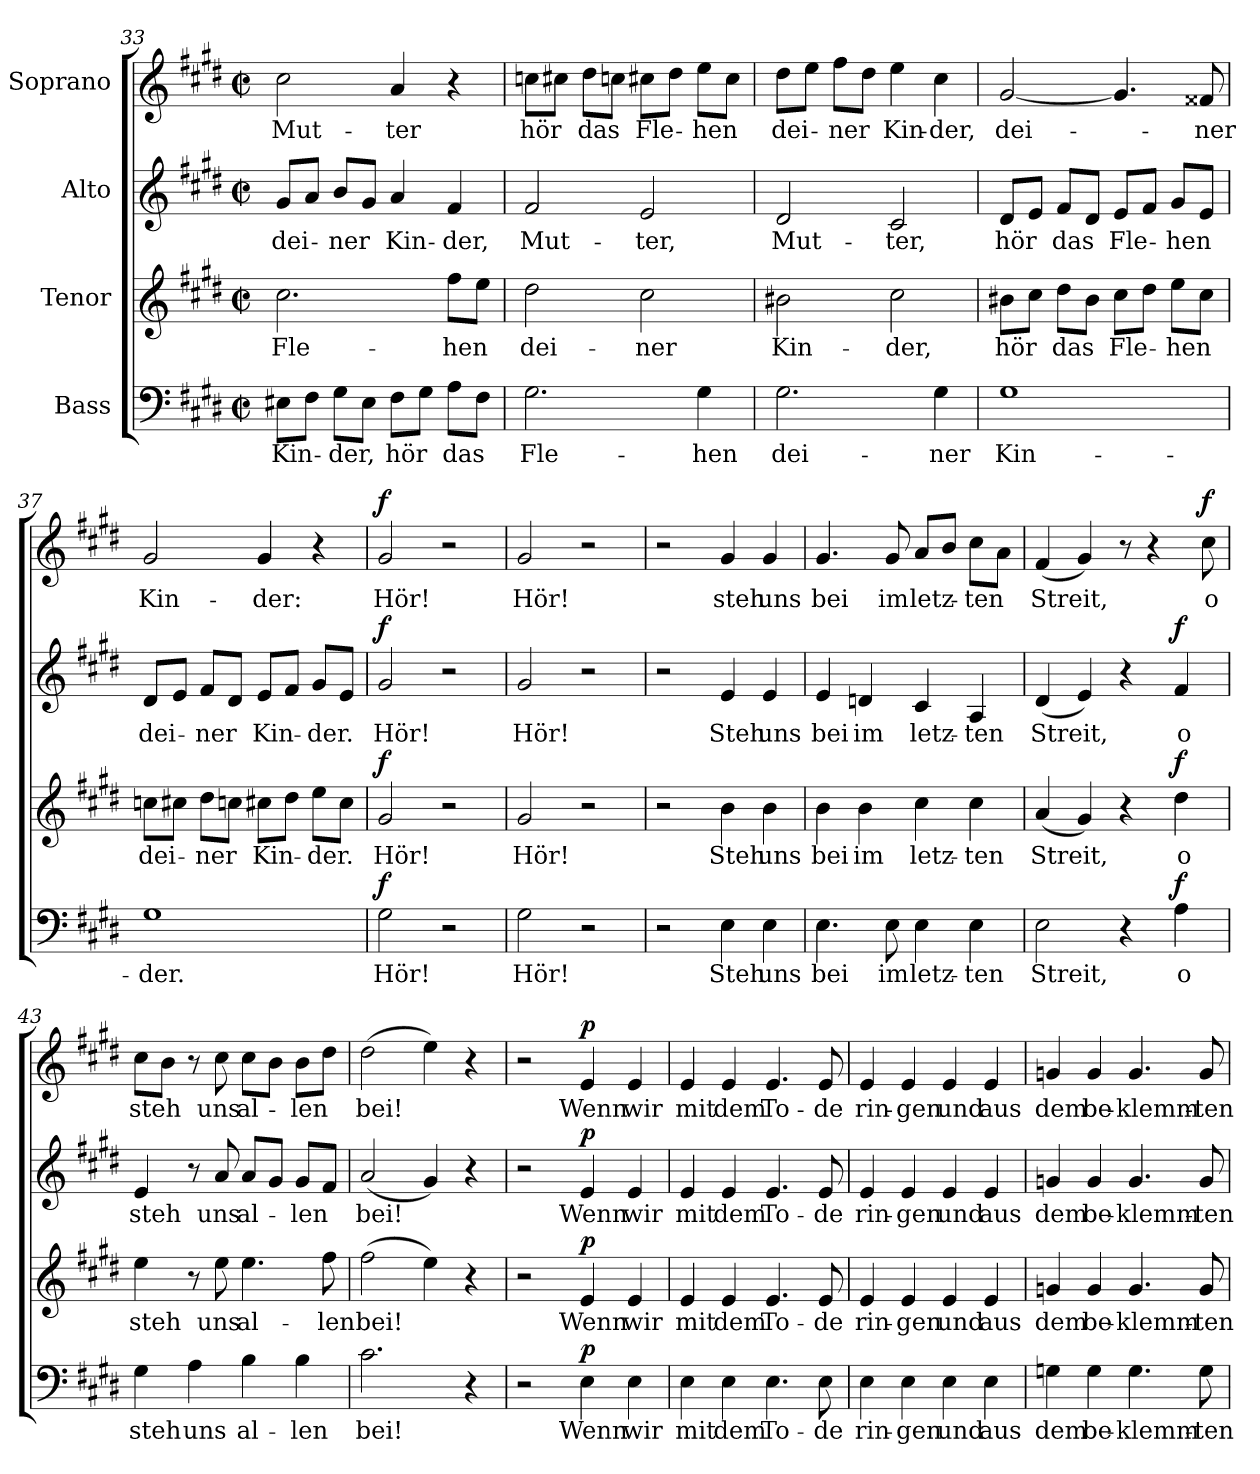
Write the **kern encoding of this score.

**kern	**text	**dynam	**kern	**text	**dynam	**kern	**text	**dynam	**kern	**text	**dynam
*part4	*part4	*part4	*part3	*part3	*part3	*part2	*part2	*part2	*part1	*part1	*part1
*staff4	*staff4	*staff4	*staff3	*staff3	*staff3	*staff2	*staff2	*staff2	*staff1	*staff1	*staff1
*I"Bass	*	*	*I"Tenor	*	*	*I"Alto	*	*	*I"Soprano	*	*
!!LO:PB:g=z
*clefF4	*	*	*clefG2	*	*	*clefG2	*	*	*clefG2	*	*
*k[f#c#g#d#]	*	*	*k[f#c#g#d#]	*	*	*k[f#c#g#d#]	*	*	*k[f#c#g#d#]	*	*
*E:	*	*	*E:	*	*	*E:	*	*	*E:	*	*
*M2/2	*	*	*M2/2	*	*	*M2/2	*	*	*M2/2	*	*
*met(c|)	*	*	*met(c|)	*	*	*met(c|)	*	*	*met(c|)	*	*
=33	=33	=33	=33	=33	=33	=33	=33	=33	=33	=33	=33
!	!LO:LY:b	!	!	!LO:LY:b	!	!	!LO:LY:b	!	!	!LO:LY:b	!
8E#X\L	Kin-	.	2.cc#\	Fle-	.	8g#/L	dei-	.	2cc#\	Mut-	.
8F#\J	.	.	.	.	.	8a/J	.	.	.	.	.
!	!LO:LY:b	!	!	!	!	!	!LO:LY:b	!	!	!	!
8G#\L	-der,	.	.	.	.	8b/L	-ner	.	.	.	.
8E#\J	.	.	.	.	.	8g#/J	.	.	.	.	.
!	!LO:LY:b	!	!	!	!	!	!LO:LY:b	!	!	!LO:LY:b	!
8F#\L	hör	.	.	.	.	4a/	Kin-	.	4a/	-ter	.
8G#\J	.	.	.	.	.	.	.	.	.	.	.
!	!LO:LY:b	!	!	!LO:LY:b	!	!	!LO:LY:b	!	!	!	!
8A\L	das	.	8ff#\L	-hen	.	4f#/	-der,	.	4r	.	.
8F#\J	.	.	8ee\J	.	.	.	.	.	.	.	.
=34	=34	=34	=34	=34	=34	=34	=34	=34	=34	=34	=34
!	!LO:LY:b	!	!	!LO:LY:b	!	!	!LO:LY:b	!	!	!LO:LY:b	!
2.G#\	Fle-	.	2dd#\	dei-	.	2f#/	Mut-	.	8ccn\L	hör	.
.	.	.	.	.	.	.	.	.	8cc#X\J	.	.
!	!	!	!	!	!	!	!	!	!	!LO:LY:b	!
.	.	.	.	.	.	.	.	.	8dd#\L	das	.
.	.	.	.	.	.	.	.	.	8ccn\J	.	.
!	!	!	!	!LO:LY:b	!	!	!LO:LY:b	!	!	!LO:LY:b	!
.	.	.	2cc#\	-ner	.	2e/	-ter,	.	8cc#X\L	Fle-	.
.	.	.	.	.	.	.	.	.	8dd#\J	.	.
!	!LO:LY:b	!	!	!	!	!	!	!	!	!LO:LY:b	!
4G#\	-hen	.	.	.	.	.	.	.	8ee\L	-hen	.
.	.	.	.	.	.	.	.	.	8cc#\J	.	.
=35	=35	=35	=35	=35	=35	=35	=35	=35	=35	=35	=35
!	!LO:LY:b	!	!	!LO:LY:b	!	!	!LO:LY:b	!	!	!LO:LY:b	!
2.G#\	dei-	.	2b#X\	Kin-	.	2d#/	Mut-	.	8dd#\L	dei-	.
.	.	.	.	.	.	.	.	.	8ee\J	.	.
!	!	!	!	!	!	!	!	!	!	!LO:LY:b	!
.	.	.	.	.	.	.	.	.	8ff#\L	-ner	.
.	.	.	.	.	.	.	.	.	8dd#\J	.	.
!	!	!	!	!LO:LY:b	!	!	!LO:LY:b	!	!	!LO:LY:b	!
.	.	.	2cc#\	-der,	.	2c#/	-ter,	.	4ee\	Kin-	.
!	!LO:LY:b	!	!	!	!	!	!	!	!	!LO:LY:b	!
4G#\	-ner	.	.	.	.	.	.	.	4cc#\	-der,	.
=36	=36	=36	=36	=36	=36	=36	=36	=36	=36	=36	=36
!	!LO:LY:b	!	!	!LO:LY:b	!	!	!LO:LY:b	!	!	!LO:LY:b	!
1G#	Kin-	.	8b#X\L	hör	.	8d#/L	hör	.	[2g#/	dei-	.
.	.	.	8cc#\J	.	.	8e/J	.	.	.	.	.
!	!	!	!	!LO:LY:b	!	!	!LO:LY:b	!	!	!	!
.	.	.	8dd#\L	das	.	8f#/L	das	.	.	.	.
.	.	.	8b#\J	.	.	8d#/J	.	.	.	.	.
!	!	!	!	!LO:LY:b	!	!	!LO:LY:b	!	!	!	!
.	.	.	8cc#\L	Fle-	.	8e/L	Fle-	.	4.g#/]	.	.
.	.	.	8dd#\J	.	.	8f#/J	.	.	.	.	.
!	!	!	!	!LO:LY:b	!	!	!LO:LY:b	!	!	!	!
.	.	.	8ee\L	-hen	.	8g#/L	-hen	.	.	.	.
!	!	!	!	!	!	!	!	!	!	!LO:LY:b	!
.	.	.	8cc#\J	.	.	8e/J	.	.	8f##X/	-ner	.
!!LO:LB:g=z
=37	=37	=37	=37	=37	=37	=37	=37	=37	=37	=37	=37
!	!LO:LY:b	!	!	!LO:LY:b	!	!	!LO:LY:b	!	!	!LO:LY:b	!
1G#	-der.	.	8ccn\L	dei-	.	8d#/L	dei-	.	2g#/	Kin-	.
.	.	.	8cc#X\J	.	.	8e/J	.	.	.	.	.
!	!	!	!	!LO:LY:b	!	!	!LO:LY:b	!	!	!	!
.	.	.	8dd#\L	-ner	.	8f#/L	-ner	.	.	.	.
.	.	.	8ccn\J	.	.	8d#/J	.	.	.	.	.
!	!	!	!	!LO:LY:b	!	!	!LO:LY:b	!	!	!LO:LY:b	!
.	.	.	8cc#X\L	Kin-	.	8e/L	Kin-	.	4g#/	-der:	.
.	.	.	8dd#\J	.	.	8f#/J	.	.	.	.	.
!	!	!	!	!LO:LY:b	!	!	!LO:LY:b	!	!	!	!
.	.	.	8ee\L	-der.	.	8g#/L	-der.	.	4r	.	.
.	.	.	8cc#\J	.	.	8e/J	.	.	.	.	.
=38	=38	=38	=38	=38	=38	=38	=38	=38	=38	=38	=38
!	!LO:LY:b	!LO:DY:a	!	!LO:LY:b	!LO:DY:a	!	!LO:LY:b	!LO:DY:a	!	!LO:LY:b	!LO:DY:a
2G#\	Hör!	f	2g#/	Hör!	f	2g#/	Hör!	f	2g#/	Hör!	f
2r	.	.	2r	.	.	2r	.	.	2r	.	.
=39	=39	=39	=39	=39	=39	=39	=39	=39	=39	=39	=39
!	!LO:LY:b	!	!	!LO:LY:b	!	!	!LO:LY:b	!	!	!LO:LY:b	!
2G#\	Hör!	.	2g#/	Hör!	.	2g#/	Hör!	.	2g#/	Hör!	.
2r	.	.	2r	.	.	2r	.	.	2r	.	.
=40	=40	=40	=40	=40	=40	=40	=40	=40	=40	=40	=40
2r	.	.	2r	.	.	2r	.	.	2r	.	.
!	!LO:LY:b	!	!	!LO:LY:b	!	!	!LO:LY:b	!	!	!LO:LY:b	!
4E\	Steh	.	4b\	Steh	.	4e/	Steh	.	4g#/	steh	.
!	!LO:LY:b	!	!	!LO:LY:b	!	!	!LO:LY:b	!	!	!LO:LY:b	!
4E\	uns	.	4b\	uns	.	4e/	uns	.	4g#/	uns	.
!!LO:PB:g=z
=41	=41	=41	=41	=41	=41	=41	=41	=41	=41	=41	=41
!	!LO:LY:b	!	!	!LO:LY:b	!	!	!LO:LY:b	!	!	!LO:LY:b	!
4.E\	bei	.	4b\	bei	.	4e/	bei	.	4.g#/	bei	.
!	!	!	!	!LO:LY:b	!	!	!LO:LY:b	!	!	!	!
.	.	.	4b\	im	.	4dn/	im	.	.	.	.
!	!LO:LY:b	!	!	!	!	!	!	!	!	!LO:LY:b	!
8E\	im	.	.	.	.	.	.	.	8g#/	im	.
!	!LO:LY:b	!	!	!LO:LY:b	!	!	!LO:LY:b	!	!	!LO:LY:b	!
4E\	letz-	.	4cc#\	letz-	.	4c#/	letz-	.	8a/L	letz-	.
.	.	.	.	.	.	.	.	.	8b/J	.	.
!	!LO:LY:b	!	!	!LO:LY:b	!	!	!LO:LY:b	!	!	!LO:LY:b	!
4E\	-ten	.	4cc#\	-ten	.	4A/	-ten	.	8cc#\L	-ten	.
.	.	.	.	.	.	.	.	.	8a\J	.	.
=42	=42	=42	=42	=42	=42	=42	=42	=42	=42	=42	=42
!	!LO:LY:b	!	!	!LO:LY:b	!	!	!LO:LY:b	!	!	!LO:LY:b	!
2E\	Streit,	.	(<4a/	Streit,	.	(<4d#/	Streit,	.	(<4f#/	Streit,	.
.	.	.	4g#/)	.	.	4e/)	.	.	4g#/)	.	.
4r	.	.	4r	.	.	4r	.	.	8r	.	.
.	.	.	.	.	.	.	.	.	4r	.	.
!	!LO:LY:b	!LO:DY:a	!	!LO:LY:b	!LO:DY:a	!	!LO:LY:b	!LO:DY:a	!	!	!
4A\	o	f	4dd#\	o	f	4f#/	o	f	.	.	.
!	!	!	!	!	!	!	!	!	!	!LO:LY:b	!LO:DY:a
.	.	.	.	.	.	.	.	.	8cc#\	o	f
=43	=43	=43	=43	=43	=43	=43	=43	=43	=43	=43	=43
!	!LO:LY:b	!	!	!LO:LY:b	!	!	!LO:LY:b	!	!	!LO:LY:b	!
4G#\	steh	.	4ee\	steh	.	4e/	steh	.	8cc#\L	steh	.
.	.	.	.	.	.	.	.	.	8b\J	.	.
!	!LO:LY:b	!	!	!	!	!	!	!	!	!	!
4A\	uns	.	8r	.	.	8r	.	.	8r	.	.
!	!	!	!	!LO:LY:b	!	!	!LO:LY:b	!	!	!LO:LY:b	!
.	.	.	8ee\	uns	.	8a/	uns	.	8cc#\	uns	.
!	!LO:LY:b	!	!	!LO:LY:b	!	!	!LO:LY:b	!	!	!LO:LY:b	!
4B\	al-	.	4.ee\	al-	.	8a/L	al-	.	8cc#\L	al-	.
.	.	.	.	.	.	8g#/J	.	.	8b\J	.	.
!	!LO:LY:b	!	!	!	!	!	!LO:LY:b	!	!	!LO:LY:b	!
4B\	-len	.	.	.	.	8g#/L	-len	.	8b\L	-len	.
!	!	!	!	!LO:LY:b	!	!	!	!	!	!	!
.	.	.	8ff#\	-len	.	8f#/J	.	.	8dd#\J	.	.
=44	=44	=44	=44	=44	=44	=44	=44	=44	=44	=44	=44
!	!LO:LY:b	!	!	!LO:LY:b	!	!	!LO:LY:b	!	!	!LO:LY:b	!
2.c#\	bei!	.	(>2ff#\	bei!	.	(<2a/	bei!	.	(>2dd#\	bei!	.
.	.	.	4ee\)	.	.	4g#/)	.	.	4ee\)	.	.
4r	.	.	4r	.	.	4r	.	.	4r	.	.
!!LO:LB:g=z
=45	=45	=45	=45	=45	=45	=45	=45	=45	=45	=45	=45
2r	.	.	2r	.	.	2r	.	.	2r	.	.
!	!LO:LY:b	!LO:DY:a	!	!LO:LY:b	!LO:DY:a	!	!LO:LY:b	!LO:DY:a	!	!LO:LY:b	!LO:DY:a
4E\	Wenn	p	4e/	Wenn	p	4e/	Wenn	p	4e/	Wenn	p
!	!LO:LY:b	!	!	!LO:LY:b	!	!	!LO:LY:b	!	!	!LO:LY:b	!
4E\	wir	.	4e/	wir	.	4e/	wir	.	4e/	wir	.
=46	=46	=46	=46	=46	=46	=46	=46	=46	=46	=46	=46
!	!LO:LY:b	!	!	!LO:LY:b	!	!	!LO:LY:b	!	!	!LO:LY:b	!
4E\	mit	.	4e/	mit	.	4e/	mit	.	4e/	mit	.
!	!LO:LY:b	!	!	!LO:LY:b	!	!	!LO:LY:b	!	!	!LO:LY:b	!
4E\	dem	.	4e/	dem	.	4e/	dem	.	4e/	dem	.
!	!LO:LY:b	!	!	!LO:LY:b	!	!	!LO:LY:b	!	!	!LO:LY:b	!
4.E\	To-	.	4.e/	To-	.	4.e/	To-	.	4.e/	To-	.
!	!LO:LY:b	!	!	!LO:LY:b	!	!	!LO:LY:b	!	!	!LO:LY:b	!
8E\	-de	.	8e/	-de	.	8e/	-de	.	8e/	-de	.
=47	=47	=47	=47	=47	=47	=47	=47	=47	=47	=47	=47
!	!LO:LY:b	!	!	!LO:LY:b	!	!	!LO:LY:b	!	!	!LO:LY:b	!
4E\	rin-	.	4e/	rin-	.	4e/	rin-	.	4e/	rin-	.
!	!LO:LY:b	!	!	!LO:LY:b	!	!	!LO:LY:b	!	!	!LO:LY:b	!
4E\	-gen	.	4e/	-gen	.	4e/	-gen	.	4e/	-gen	.
!	!LO:LY:b	!	!	!LO:LY:b	!	!	!LO:LY:b	!	!	!LO:LY:b	!
4E\	und	.	4e/	und	.	4e/	und	.	4e/	und	.
!	!LO:LY:b	!	!	!LO:LY:b	!	!	!LO:LY:b	!	!	!LO:LY:b	!
4E\	aus	.	4e/	aus	.	4e/	aus	.	4e/	aus	.
=48	=48	=48	=48	=48	=48	=48	=48	=48	=48	=48	=48
!	!LO:LY:b	!	!	!LO:LY:b	!	!	!LO:LY:b	!	!	!LO:LY:b	!
4Gn\	dem	.	4gn/	dem	.	4gn/	dem	.	4gn/	dem	.
!	!LO:LY:b	!	!	!LO:LY:b	!	!	!LO:LY:b	!	!	!LO:LY:b	!
4G\	be-	.	4g/	be-	.	4g/	be-	.	4g/	be-	.
!	!LO:LY:b	!	!	!LO:LY:b	!	!	!LO:LY:b	!	!	!LO:LY:b	!
4.G\	-klemm-	.	4.g/	-klemm-	.	4.g/	-klemm-	.	4.g/	-klemm-	.
!	!LO:LY:b	!	!	!LO:LY:b	!	!	!LO:LY:b	!	!	!LO:LY:b	!
8G\	-ten	.	8g/	-ten	.	8g/	-ten	.	8g/	-ten	.
=	=	=	=	=	=	=	=	=	=	=	=
*-	*-	*-	*-	*-	*-	*-	*-	*-	*-	*-	*-
